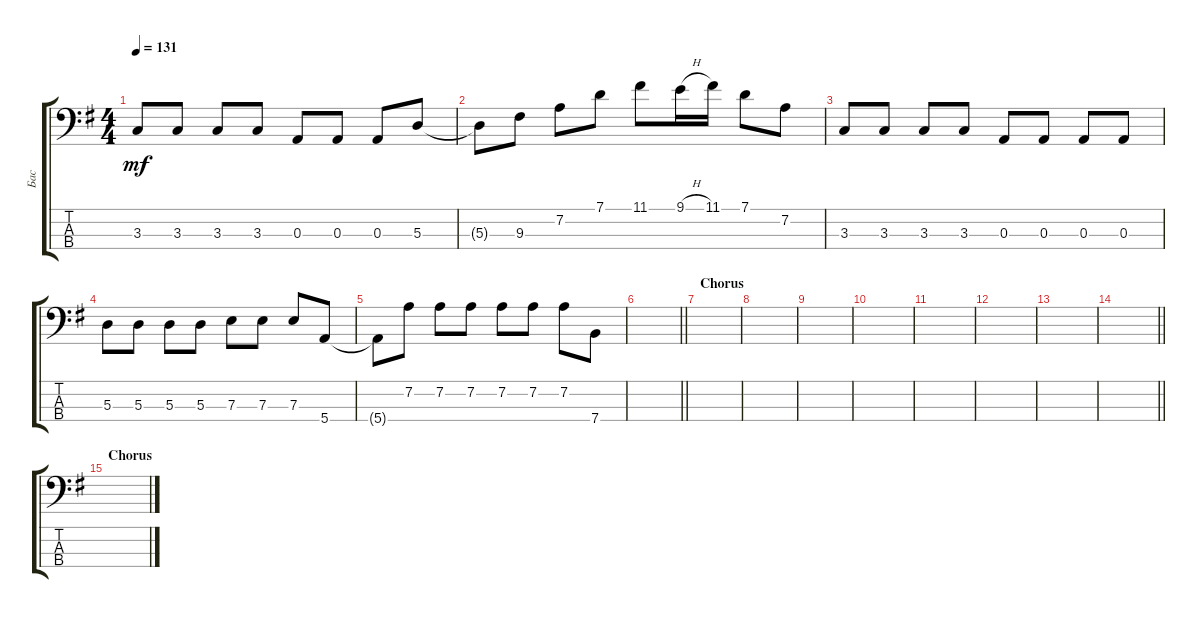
\track ("Бас" "Бас") {instrument electricbassfinger}
\staff {score tabs}
\tuning (G2 D2 A1 E1) {hide}
\ts (4 4)
\tempo 131
\clef f4
\ks eminor
3.3.8{dy mf} 3.3.8 3.3.8 3.3.8 0.3.8 0.3.8 0.3.8 5.3.8 |
5.3{t}.8 9.3.8 7.2.8 7.1.8 11.1.8 9.1{h}.16 11.1.16 7.1.8 7.2.8 |
3.3.8 3.3.8 3.3.8 3.3.8 0.3.8 0.3.8 0.3.8 0.3.8 |
5.3.8 5.3.8 5.3.8 5.3.8 7.3.8 7.3.8 7.3.8 5.4.8 |
5.4{t}.8 7.2.8 7.2.8 7.2.8 7.2.8 7.2.8 7.2.8 7.4.8 |
\barLineRight lightlight
|
\section ("" "Chorus")
|
|
|
|
|
|
|
\barLineRight lightlight
|
\section ("" "Chorus")
